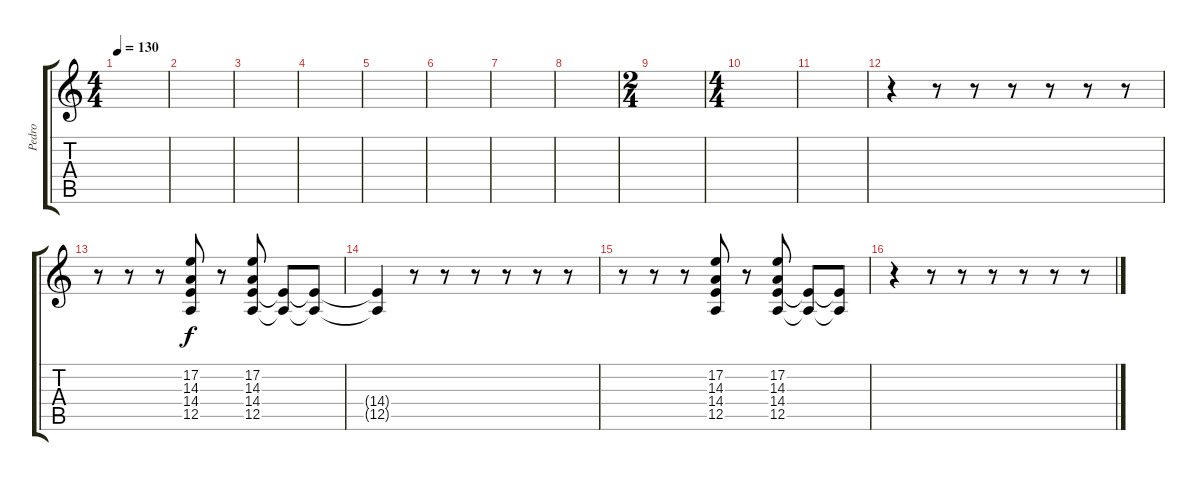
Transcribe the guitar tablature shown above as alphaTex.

\track ("Pedro" "Pedro") {instrument synthstrings2}
\staff {score tabs}
\tuning (E4 B3 G3 D3 A2 E2) {hide}
\ts (4 4)
\tempo 130
\clef g2
\ks c
|
|
|
|
|
|
|
|
\ts (2 4)
|
\ts (4 4)
|
|
r.4 r.8 r.8 r.8 r.8 r.8 r.8 |
r.8 r.8 r.8 (17.2 14.3 14.4 12.5).8{volume 8 instrument orchestrahit} r.8 (17.2 14.3 14.4 12.5).8 (14.4{t} 12.5{t}).8 (14.4{t} 12.5{t}).8 |
(14.4{t} 12.5{t}).4 r.8 r.8 r.8 r.8 r.8 r.8 |
r.8 r.8 r.8 (17.2 14.3 14.4 12.5).8 r.8 (17.2 14.3 14.4 12.5).8 (14.4{t} 12.5{t}).8 (14.4{t} 12.5{t}).8 |
r.4 r.8 r.8 r.8 r.8 r.8 r.8
